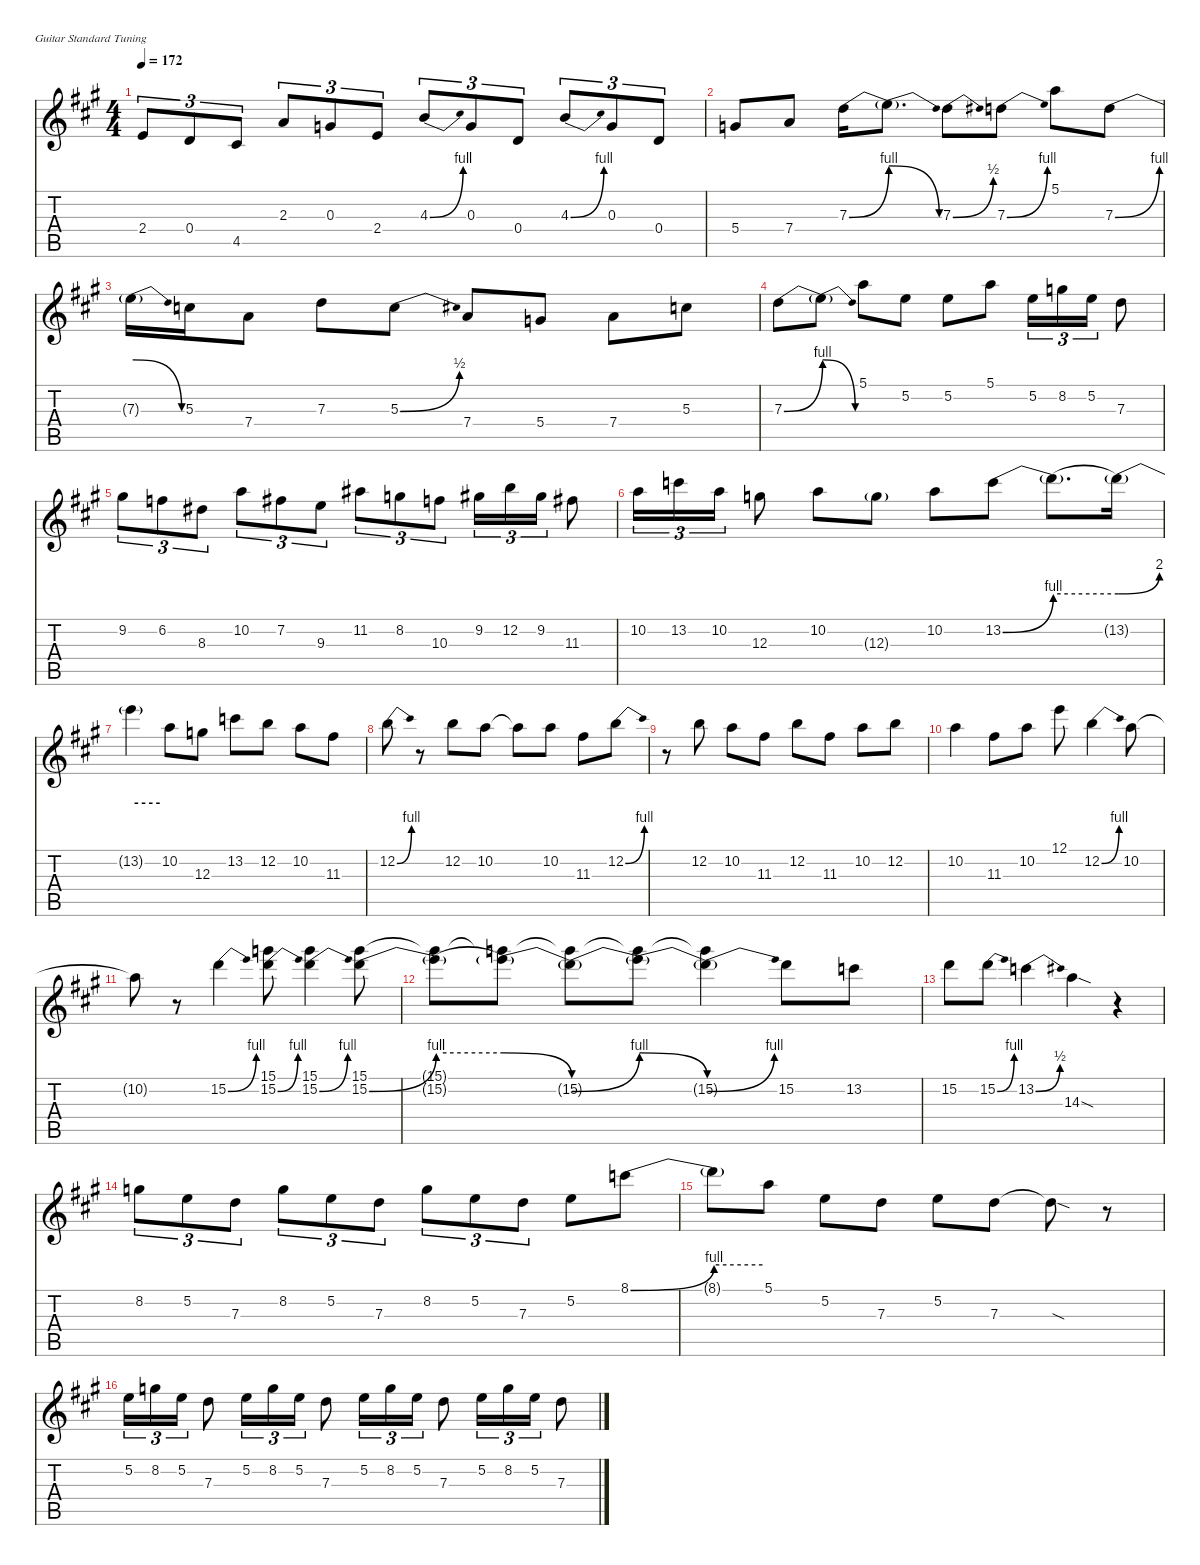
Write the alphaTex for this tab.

\defaultSystemsLayout 4
\hideDynamics
\bracketExtendMode nobrackets
\singleTrackTrackNamePolicy hidden
\multiTrackTrackNamePolicy hidden
\firstSystemTrackNameMode fullname
\firstSystemTrackNameOrientation horizontal
\otherSystemsTrackNameOrientation horizontal
\track ("Guitar 2" "dist.guit.") {instrument distortionguitar}
\staff {score tabs}
\tuning (E4 B3 G3 D3 A2 E2)
\ts (4 4)
\tempo 172
\clef g2
\ks a
2.4{acc forcenatural}.8{tu (3 2) dy f beam Up} 0.4{acc forcenatural}.8{tu (3 2) beam Up} 4.5{acc #}.8{tu (3 2) beam Up} 2.3{acc forcenatural}.8{tu (3 2) beam Up} 0.3{acc forcenatural}.8{tu (3 2) beam Up} 2.4{acc forcenatural}.8{tu (3 2) beam Up} 4.3{be (bend 0 0 15 4) acc forcenatural}.8{tu (3 2) beam Up} 0.3{acc forcenatural}.8{tu (3 2) beam Up} 0.4{acc forcenatural}.8{tu (3 2) beam Up} 4.3{be (bend 0 0 15 4) acc forcenatural}.8{tu (3 2) beam Up} 0.3{acc forcenatural}.8{tu (3 2) beam Up} 0.4{acc forcenatural}.8{tu (3 2) beam Up} |
5.4{acc forcenatural}.8{beam Up} 7.4{acc forcenatural}.8{beam Up} 7.3{be (bend 0 0 60 4) acc forcenatural}.16{beam Down} 7.3{be (release 0 4 30 0) t}.8{d beam Down} 7.3{be (bend 0 0 15 2) acc forcenatural}.8{beam Down} 7.3{be (bend 0 0 15 4) acc forcenatural}.8{beam Down} 5.1{acc forcenatural}.8{beam Down} 7.3{be (bend 0 0 60 4) acc forcenatural}.8{beam Down} |
7.3{be (release 0 4 30 0) t}.16{beam Down} 5.3{acc forcenatural}.16{beam Down} 7.4{acc forcenatural}.8{beam Down} 7.3{acc forcenatural}.8{beam Down} 5.3{be (bend 0 0 15 2) acc forcenatural}.8{beam Down} 7.4{acc forcenatural}.8{beam Up} 5.4{acc forcenatural}.8{beam Up} 7.4{acc forcenatural}.8{beam Down} 5.3{acc forcenatural}.8{beam Down} |
7.3{be (bend 0 0 60 4) acc forcenatural}.8{beam Down} 7.3{be (release 0 4 60 0) t}.8{beam Down} 5.1{acc forcenatural}.8{beam Down} 5.2{acc forcenatural}.8{beam Down} 5.2{acc forcenatural}.8{beam Down} 5.1{acc forcenatural}.8{beam Down} 5.2{acc forcenatural}.16{tu (3 2) beam Down} 8.2{acc forcenatural}.16{tu (3 2) beam Down} 5.2{acc forcenatural}.16{tu (3 2) beam Down} 7.3{acc forcenatural}.8{beam Down} |
9.2{acc #}.8{tu (3 2) beam Down} 6.2{acc forcenatural}.8{tu (3 2) beam Down} 8.3{acc #}.8{tu (3 2) beam Down} 10.2{acc forcenatural}.8{tu (3 2) beam Down} 7.2{acc #}.8{tu (3 2) beam Down} 9.3{acc forcenatural}.8{tu (3 2) beam Down} 11.2{acc #}.8{tu (3 2) beam Down} 8.2{acc forcenatural}.8{tu (3 2) beam Down} 10.3{acc forcenatural}.8{tu (3 2) beam Down} 9.2{acc #}.16{tu (3 2) beam Down} 12.2{acc forcenatural}.16{tu (3 2) beam Down} 9.2{acc #}.16{tu (3 2) beam Down} 11.3{acc #}.8{beam Down} |
10.2{acc forcenatural}.16{tu (3 2) beam Down} 13.2{acc forcenatural}.16{tu (3 2) beam Down} 10.2{acc forcenatural}.16{tu (3 2) beam Down} 12.3{acc forcenatural}.8{beam Down} 10.2{acc forcenatural}.8{beam Down} 12.3{g acc forcenatural}.8{dy mf beam Down} 10.2{acc forcenatural}.8{dy f beam Down} 13.2{be (bend 0 0 60 4) acc forcenatural}.8{beam Down} 13.2{be (hold 0 4 60 4) t}.8{d beam Down} 13.2{be (bend 0 4 60 8) t}.16{beam Down} |
13.2{be (hold 0 8 15 8) t}.4{beam Down} 10.2{acc forcenatural}.8{beam Down} 12.3{acc forcenatural}.8{beam Down} 13.2{acc forcenatural}.8{beam Down} 12.2{acc forcenatural}.8{beam Down} 10.2{acc forcenatural}.8{beam Down} 11.3{acc #}.8{beam Down} |
12.2{be (bend 0 0 15 4) acc forcenatural}.8{beam Down} r.8{beam Down} 12.2{acc forcenatural}.8{beam Down} 10.2{acc forcenatural}.8{beam Down} 10.2{t acc forcenatural}.8{beam Down} 10.2{acc forcenatural}.8{beam Down} 11.3{acc #}.8{beam Down} 12.2{be (bend 0 0 15 4) acc forcenatural}.8{beam Down} |
r.8{beam Down} 12.2{acc forcenatural}.8{beam Down} 10.2{acc forcenatural}.8{beam Down} 11.3{acc #}.8{beam Down} 12.2{acc forcenatural}.8{beam Down} 11.3{acc #}.8{beam Down} 10.2{acc forcenatural}.8{beam Down} 12.2{acc forcenatural}.8{beam Down} |
10.2{acc forcenatural}.4{beam Down} 11.3{acc #}.8{beam Down} 10.2{acc forcenatural}.8{beam Down} 12.1{acc forcenatural}.8{beam Down} 12.2{be (bend 0 0 15 4) acc forcenatural}.4{beam Down} 10.2{acc forcenatural}.8{beam Down} |
10.2{t acc forcenatural}.8{beam Down} r.8{beam Down} 15.2{be (bend 0 0 15 4) acc forcenatural}.4{beam Down} (15.1{acc forcenatural} 15.2{be (bend 0 0 15 4) acc forcenatural}).8{beam Down} (15.1{acc forcenatural} 15.2{be (bend 0 0 15 4) acc forcenatural}).4{beam Down} (15.1{acc forcenatural} 15.2{be (bend 0 0 60 4) acc forcenatural}).8{beam Down} |
(15.1{t acc forcenatural} 15.2{be (hold 0 4 60 4) t}).8{beam Down} (15.1{t acc forcenatural} 15.2{be (release 0 4 60 0) t}).8{beam Down} (15.1{t acc forcenatural} 15.2{be (bend 0 0 60 4) t acc forcenatural}).8{beam Down} (15.1{t acc forcenatural} 15.2{be (release 0 4 60 0) t}).8{beam Down} (15.1{t acc forcenatural} 15.2{be (bend 0 0 15 4) t acc forcenatural}).4{beam Down} 15.2{acc forcenatural}.8{beam Down} 13.2{acc forcenatural}.8{beam Down} |
15.2{acc forcenatural}.8{beam Down} 15.2{be (bend 0 0 15 4) acc forcenatural}.8{beam Down} 13.2{be (bend 0 0 15 2) acc forcenatural}.4{beam Down} 14.3{sod acc forcenatural}.4{beam Down} r.4{beam Down} |
8.2{acc forcenatural}.8{tu (3 2) beam Down} 5.2{acc forcenatural}.8{tu (3 2) beam Down} 7.3{acc forcenatural}.8{tu (3 2) beam Down} 8.2{acc forcenatural}.8{tu (3 2) beam Down} 5.2{acc forcenatural}.8{tu (3 2) beam Down} 7.3{acc forcenatural}.8{tu (3 2) beam Down} 8.2{acc forcenatural}.8{tu (3 2) beam Down} 5.2{acc forcenatural}.8{tu (3 2) beam Down} 7.3{acc forcenatural}.8{tu (3 2) beam Down} 5.2{acc forcenatural}.8{beam Down} 8.1{be (bend 0 0 60 4) acc forcenatural}.8{beam Down} |
8.1{be (hold 0 4 60 4) t}.8{beam Down} 5.1{acc forcenatural}.8{beam Down} 5.2{acc forcenatural}.8{beam Down} 7.3{acc forcenatural}.8{beam Down} 5.2{acc forcenatural}.8{beam Down} 7.3{acc forcenatural}.8{beam Down} 7.3{sod t acc forcenatural}.8{beam Down} r.8{beam Down} |
5.2{acc forcenatural}.16{tu (3 2) beam Down} 8.2{acc forcenatural}.16{tu (3 2) beam Down} 5.2{acc forcenatural}.16{tu (3 2) beam Down} 7.3{acc forcenatural}.8{beam Down} 5.2{acc forcenatural}.16{tu (3 2) beam Down} 8.2{acc forcenatural}.16{tu (3 2) beam Down} 5.2{acc forcenatural}.16{tu (3 2) beam Down} 7.3{acc forcenatural}.8{beam Down} 5.2{acc forcenatural}.16{tu (3 2) beam Down} 8.2{acc forcenatural}.16{tu (3 2) beam Down} 5.2{acc forcenatural}.16{tu (3 2) beam Down} 7.3{acc forcenatural}.8{beam Down} 5.2{acc forcenatural}.16{tu (3 2) beam Down} 8.2{acc forcenatural}.16{tu (3 2) beam Down} 5.2{acc forcenatural}.16{tu (3 2) beam Down} 7.3{acc forcenatural}.8{beam Down}
